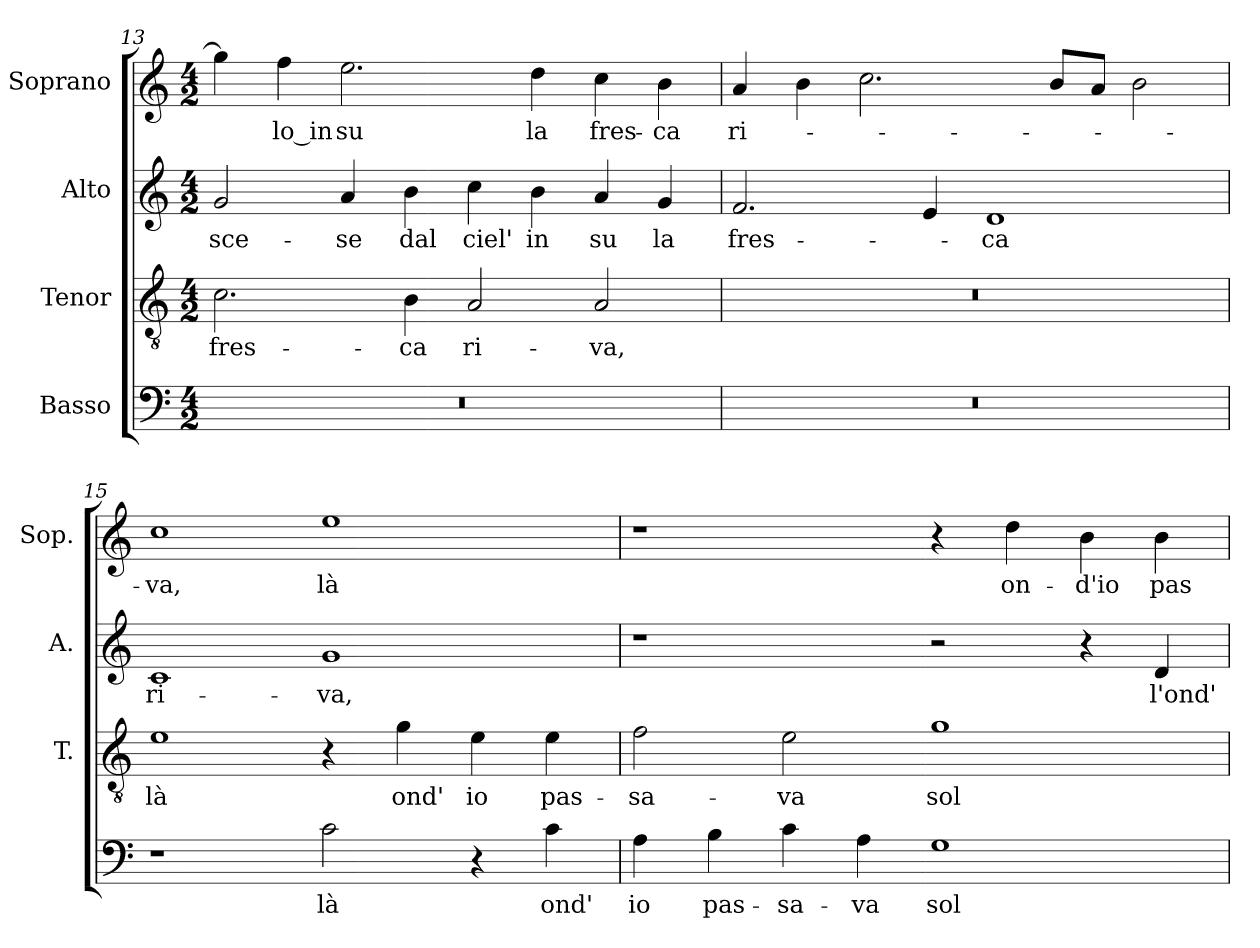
**kern	**text	**kern	**text	**kern	**text	**kern	**text
*part4	*part4	*part3	*part3	*part2	*part2	*part1	*part1
*staff4	*staff4	*staff3	*staff3	*staff2	*staff2	*staff1	*staff1
*I"Basso	*	*I"Tenor	*	*I"Alto	*	*I"Soprano	*
*	*	*I'T.	*	*I'A.	*	*I'Sop.	*
*clefF4	*	*clefGv2	*	*clefG2	*	*clefG2	*
*	*	*ITrd7c12	*	*	*	*	*
*k[]	*	*k[]	*	*k[]	*	*k[]	*
*C:	*	*C:	*	*C:	*	*C:	*
*M4/2	*	*M4/2	*	*M4/2	*	*M4/2	*
=13	=13	=13	=13	=13	=13	=13	=13
!LO:N:vis=1	!	!	!	!	!	!	!
!	!	!	!LO:LY:b:color=#000000	!	!	!	!
!	!	!	!	!	!LO:LY:b:color=#000000	!	!
0r	.	2.Ci\	fres-	2gi/	sce-	4ggi\]	.
!	!	!	!	!	!	!	!LO:LY:b:color=#000000
.	.	.	.	.	.	4ffi\	-lo_in
!	!	!	!	!	!LO:LY:b:color=#000000	!	!
!	!	!	!	!	!	!	!LO:LY:b:color=#000000
.	.	.	.	4ai/	-se	2.eei\	su
!	!	!	!LO:LY:b:color=#000000	!	!	!	!
!	!	!	!	!	!LO:LY:b:color=#000000	!	!
.	.	4BBi\	-ca	4bi\	dal	.	.
!	!	!	!LO:LY:b:color=#000000	!	!	!	!
!	!	!	!	!	!LO:LY:b:color=#000000	!	!
.	.	2AAi/	ri-	4cci\	ciel'	.	.
!	!	!	!	!	!LO:LY:b:color=#000000	!	!
!	!	!	!	!	!	!	!LO:LY:b:color=#000000
.	.	.	.	4bi\	in	4ddi\	la
!	!	!	!LO:LY:b:color=#000000	!	!	!	!
!	!	!	!	!	!LO:LY:b:color=#000000	!	!
!	!	!	!	!	!	!	!LO:LY:b:color=#000000
.	.	2AAi/	-va,	4ai/	su	4cci\	fres-
!	!	!	!	!	!LO:LY:b:color=#000000	!	!
!	!	!	!	!	!	!	!LO:LY:b:color=#000000
.	.	.	.	4gi/	la	4bi\	-ca
!!LO:PB:g=z
=14	=14	=14	=14	=14	=14	=14	=14
!LO:N:vis=1	!	!LO:N:vis=1	!	!	!	!	!
!	!	!	!	!	!LO:LY:b:color=#000000	!	!
!	!	!	!	!	!	!	!LO:LY:b:color=#000000
0r	.	0r	.	2.fi/	fres-	4ai/	ri-
.	.	.	.	.	.	4bi\	.
.	.	.	.	.	.	2.cci\	.
.	.	.	.	4ei/	.	.	.
!	!	!	!	!	!LO:LY:b:color=#000000	!	!
.	.	.	.	1di	-ca	.	.
.	.	.	.	.	.	8bi/L	.
.	.	.	.	.	.	8ai/J	.
.	.	.	.	.	.	2bi\	.
=15	=15	=15	=15	=15	=15	=15	=15
!	!	!	!LO:LY:b:color=#000000	!	!	!	!
!	!	!	!	!	!LO:LY:b:color=#000000	!	!
!	!	!	!	!	!	!	!LO:LY:b:color=#000000
1r	.	1Ei	là	1ci	ri-	1cci	-va,
!	!LO:LY:b:color=#000000	!	!	!	!	!	!
!	!	!	!	!	!LO:LY:b:color=#000000	!	!
!	!	!	!	!	!	!	!LO:LY:b:color=#000000
2ci\	là	4r	.	1gi	-va,	1eei	là
!	!	!	!LO:LY:b:color=#000000	!	!	!	!
.	.	4Gi\	ond'	.	.	.	.
!	!	!	!LO:LY:b:color=#000000	!	!	!	!
4r	.	4Ei\	io	.	.	.	.
!	!LO:LY:b:color=#000000	!	!	!	!	!	!
!	!	!	!LO:LY:b:color=#000000	!	!	!	!
4ci\	ond'	4Ei\	pas-	.	.	.	.
=16	=16	=16	=16	=16	=16	=16	=16
!	!LO:LY:b:color=#000000	!	!	!	!	!	!
!	!	!	!LO:LY:b:color=#000000	!	!	!	!
4Ai\	io	2Fi\	-sa-	1r	.	1r	.
!	!LO:LY:b:color=#000000	!	!	!	!	!	!
4Bi\	pas-	.	.	.	.	.	.
!	!LO:LY:b:color=#000000	!	!	!	!	!	!
!	!	!	!LO:LY:b:color=#000000	!	!	!	!
4ci\	-sa-	2Ei\	-va	.	.	.	.
!	!LO:LY:b:color=#000000	!	!	!	!	!	!
4Ai\	-va	.	.	.	.	.	.
!	!LO:LY:b:color=#000000	!	!	!	!	!	!
!	!	!	!LO:LY:b:color=#000000	!	!	!	!
1Gi	sol	1Gi	sol	2r	.	4r	.
!	!	!	!	!	!	!	!LO:LY:b:color=#000000
.	.	.	.	.	.	4ddi\	on-
!	!	!	!	!	!	!	!LO:LY:b:color=#000000
.	.	.	.	4r	.	4bi\	-d'io
!	!	!	!	!	!LO:LY:b:color=#000000	!	!
!	!	!	!	!	!	!	!LO:LY:b:color=#000000
.	.	.	.	4di/	l'ond'	4bi\	pas-
=	=	=	=	=	=	=	=
*-	*-	*-	*-	*-	*-	*-	*-
